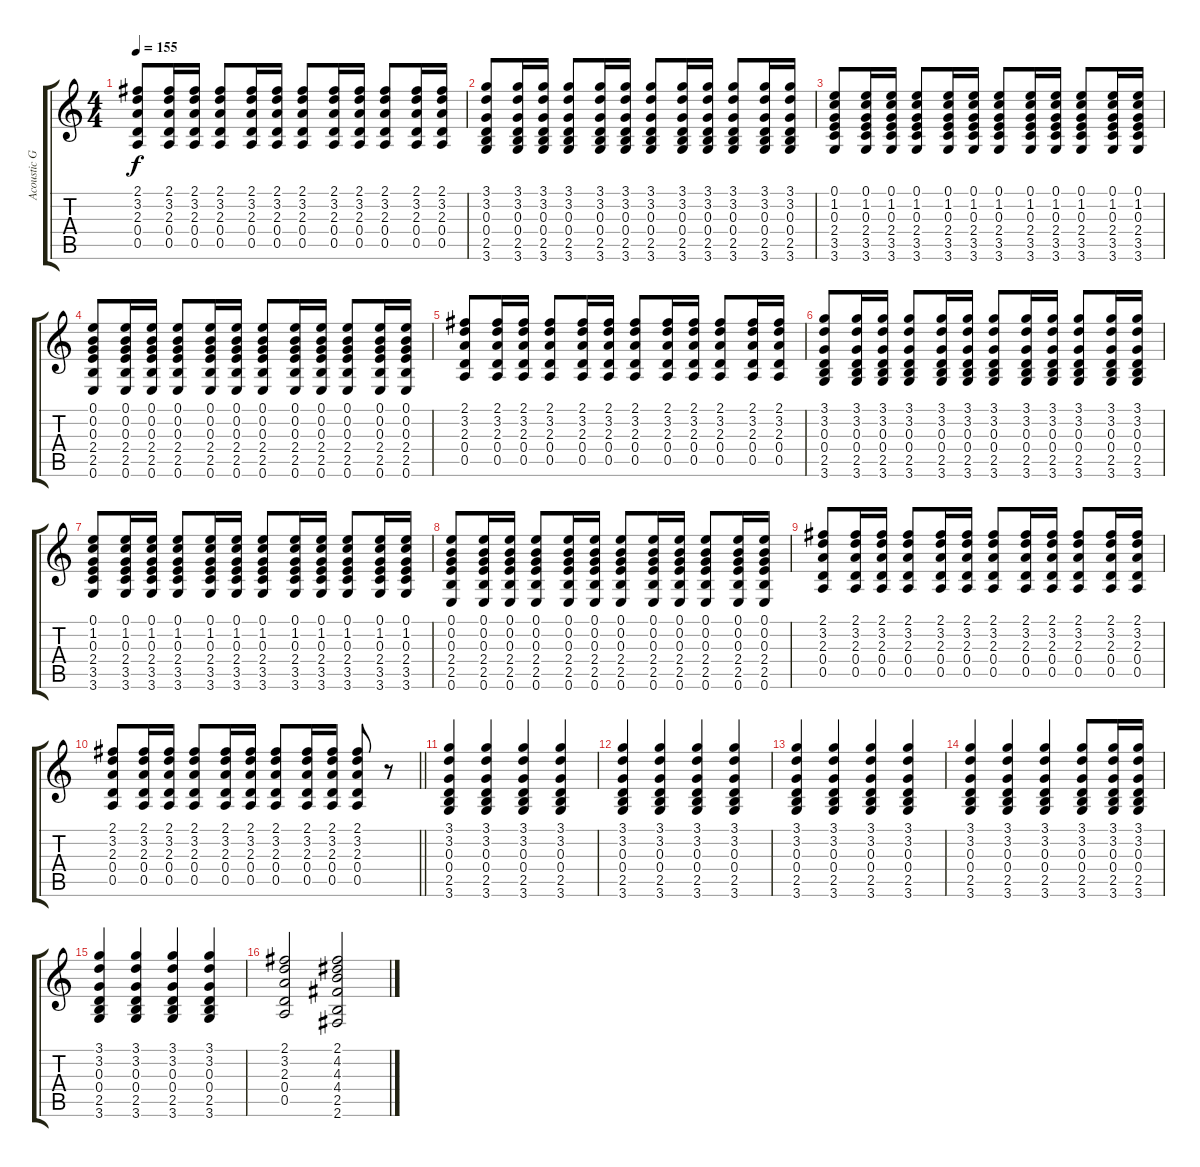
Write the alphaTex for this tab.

\track ("Acoustic Guitar" "Acoustic G") {instrument acousticguitarsteel}
\staff {score tabs}
\tuning (E4 B3 G3 D3 A2 E2) {hide}
\ts (4 4)
\tempo 155
\clef g2
\ks c
(2.1 3.2 2.3 0.4 0.5).8{dy f} (2.1 3.2 2.3 0.4 0.5).16 (2.1 3.2 2.3 0.4 0.5).16 (2.1 3.2 2.3 0.4 0.5).8 (2.1 3.2 2.3 0.4 0.5).16 (2.1 3.2 2.3 0.4 0.5).16 (2.1 3.2 2.3 0.4 0.5).8 (2.1 3.2 2.3 0.4 0.5).16 (2.1 3.2 2.3 0.4 0.5).16 (2.1 3.2 2.3 0.4 0.5).8 (2.1 3.2 2.3 0.4 0.5).16 (2.1 3.2 2.3 0.4 0.5).16 |
(3.1 3.2 0.3 0.4 2.5 3.6).8 (3.1 3.2 0.3 0.4 2.5 3.6).16 (3.1 3.2 0.3 0.4 2.5 3.6).16 (3.1 3.2 0.3 0.4 2.5 3.6).8 (3.1 3.2 0.3 0.4 2.5 3.6).16 (3.1 3.2 0.3 0.4 2.5 3.6).16 (3.1 3.2 0.3 0.4 2.5 3.6).8 (3.1 3.2 0.3 0.4 2.5 3.6).16 (3.1 3.2 0.3 0.4 2.5 3.6).16 (3.1 3.2 0.3 0.4 2.5 3.6).8 (3.1 3.2 0.3 0.4 2.5 3.6).16 (3.1 3.2 0.3 0.4 2.5 3.6).16 |
(0.1 1.2 0.3 2.4 3.5 3.6).8 (0.1 1.2 0.3 2.4 3.5 3.6).16 (0.1 1.2 0.3 2.4 3.5 3.6).16 (0.1 1.2 0.3 2.4 3.5 3.6).8 (0.1 1.2 0.3 2.4 3.5 3.6).16 (0.1 1.2 0.3 2.4 3.5 3.6).16 (0.1 1.2 0.3 2.4 3.5 3.6).8 (0.1 1.2 0.3 2.4 3.5 3.6).16 (0.1 1.2 0.3 2.4 3.5 3.6).16 (0.1 1.2 0.3 2.4 3.5 3.6).8 (0.1 1.2 0.3 2.4 3.5 3.6).16 (0.1 1.2 0.3 2.4 3.5 3.6).16 |
(0.1 0.2 0.3 2.4 2.5 0.6).8 (0.1 0.2 0.3 2.4 2.5 0.6).16 (0.1 0.2 0.3 2.4 2.5 0.6).16 (0.1 0.2 0.3 2.4 2.5 0.6).8 (0.1 0.2 0.3 2.4 2.5 0.6).16 (0.1 0.2 0.3 2.4 2.5 0.6).16 (0.1 0.2 0.3 2.4 2.5 0.6).8 (0.1 0.2 0.3 2.4 2.5 0.6).16 (0.1 0.2 0.3 2.4 2.5 0.6).16 (0.1 0.2 0.3 2.4 2.5 0.6).8 (0.1 0.2 0.3 2.4 2.5 0.6).16 (0.1 0.2 0.3 2.4 2.5 0.6).16 |
(2.1 3.2 2.3 0.4 0.5).8 (2.1 3.2 2.3 0.4 0.5).16 (2.1 3.2 2.3 0.4 0.5).16 (2.1 3.2 2.3 0.4 0.5).8 (2.1 3.2 2.3 0.4 0.5).16 (2.1 3.2 2.3 0.4 0.5).16 (2.1 3.2 2.3 0.4 0.5).8 (2.1 3.2 2.3 0.4 0.5).16 (2.1 3.2 2.3 0.4 0.5).16 (2.1 3.2 2.3 0.4 0.5).8 (2.1 3.2 2.3 0.4 0.5).16 (2.1 3.2 2.3 0.4 0.5).16 |
(3.1 3.2 0.3 0.4 2.5 3.6).8 (3.1 3.2 0.3 0.4 2.5 3.6).16 (3.1 3.2 0.3 0.4 2.5 3.6).16 (3.1 3.2 0.3 0.4 2.5 3.6).8 (3.1 3.2 0.3 0.4 2.5 3.6).16 (3.1 3.2 0.3 0.4 2.5 3.6).16 (3.1 3.2 0.3 0.4 2.5 3.6).8 (3.1 3.2 0.3 0.4 2.5 3.6).16 (3.1 3.2 0.3 0.4 2.5 3.6).16 (3.1 3.2 0.3 0.4 2.5 3.6).8 (3.1 3.2 0.3 0.4 2.5 3.6).16 (3.1 3.2 0.3 0.4 2.5 3.6).16 |
(0.1 1.2 0.3 2.4 3.5 3.6).8 (0.1 1.2 0.3 2.4 3.5 3.6).16 (0.1 1.2 0.3 2.4 3.5 3.6).16 (0.1 1.2 0.3 2.4 3.5 3.6).8 (0.1 1.2 0.3 2.4 3.5 3.6).16 (0.1 1.2 0.3 2.4 3.5 3.6).16 (0.1 1.2 0.3 2.4 3.5 3.6).8 (0.1 1.2 0.3 2.4 3.5 3.6).16 (0.1 1.2 0.3 2.4 3.5 3.6).16 (0.1 1.2 0.3 2.4 3.5 3.6).8 (0.1 1.2 0.3 2.4 3.5 3.6).16 (0.1 1.2 0.3 2.4 3.5 3.6).16 |
(0.1 0.2 0.3 2.4 2.5 0.6).8 (0.1 0.2 0.3 2.4 2.5 0.6).16 (0.1 0.2 0.3 2.4 2.5 0.6).16 (0.1 0.2 0.3 2.4 2.5 0.6).8 (0.1 0.2 0.3 2.4 2.5 0.6).16 (0.1 0.2 0.3 2.4 2.5 0.6).16 (0.1 0.2 0.3 2.4 2.5 0.6).8 (0.1 0.2 0.3 2.4 2.5 0.6).16 (0.1 0.2 0.3 2.4 2.5 0.6).16 (0.1 0.2 0.3 2.4 2.5 0.6).8 (0.1 0.2 0.3 2.4 2.5 0.6).16 (0.1 0.2 0.3 2.4 2.5 0.6).16 |
(2.1 3.2 2.3 0.4 0.5).8 (2.1 3.2 2.3 0.4 0.5).16 (2.1 3.2 2.3 0.4 0.5).16 (2.1 3.2 2.3 0.4 0.5).8 (2.1 3.2 2.3 0.4 0.5).16 (2.1 3.2 2.3 0.4 0.5).16 (2.1 3.2 2.3 0.4 0.5).8 (2.1 3.2 2.3 0.4 0.5).16 (2.1 3.2 2.3 0.4 0.5).16 (2.1 3.2 2.3 0.4 0.5).8 (2.1 3.2 2.3 0.4 0.5).16 (2.1 3.2 2.3 0.4 0.5).16 |
\barLineRight lightlight
(2.1 3.2 2.3 0.4 0.5).8 (2.1 3.2 2.3 0.4 0.5).16 (2.1 3.2 2.3 0.4 0.5).16 (2.1 3.2 2.3 0.4 0.5).8 (2.1 3.2 2.3 0.4 0.5).16 (2.1 3.2 2.3 0.4 0.5).16 (2.1 3.2 2.3 0.4 0.5).8 (2.1 3.2 2.3 0.4 0.5).16 (2.1 3.2 2.3 0.4 0.5).16 (2.1 3.2 2.3 0.4 0.5).8 r.8 |
(3.1 3.2 0.3 0.4 2.5 3.6).4 (3.1 3.2 0.3 0.4 2.5 3.6).4 (3.1 3.2 0.3 0.4 2.5 3.6).4 (3.1 3.2 0.3 0.4 2.5 3.6).4 |
(3.1 3.2 0.3 0.4 2.5 3.6).4 (3.1 3.2 0.3 0.4 2.5 3.6).4 (3.1 3.2 0.3 0.4 2.5 3.6).4 (3.1 3.2 0.3 0.4 2.5 3.6).4 |
(3.1 3.2 0.3 0.4 2.5 3.6).4 (3.1 3.2 0.3 0.4 2.5 3.6).4 (3.1 3.2 0.3 0.4 2.5 3.6).4 (3.1 3.2 0.3 0.4 2.5 3.6).4 |
(3.1 3.2 0.3 0.4 2.5 3.6).4 (3.1 3.2 0.3 0.4 2.5 3.6).4 (3.1 3.2 0.3 0.4 2.5 3.6).4 (3.1 3.2 0.3 0.4 2.5 3.6).8 (3.1 3.2 0.3 0.4 2.5 3.6).16 (3.1 3.2 0.3 0.4 2.5 3.6).16 |
(3.1 3.2 0.3 0.4 2.5 3.6).4 (3.1 3.2 0.3 0.4 2.5 3.6).4 (3.1 3.2 0.3 0.4 2.5 3.6).4 (3.1 3.2 0.3 0.4 2.5 3.6).4 |
(2.1 3.2 2.3 0.4 0.5).2 (2.1 4.2 4.3 4.4 2.5 2.6).2
